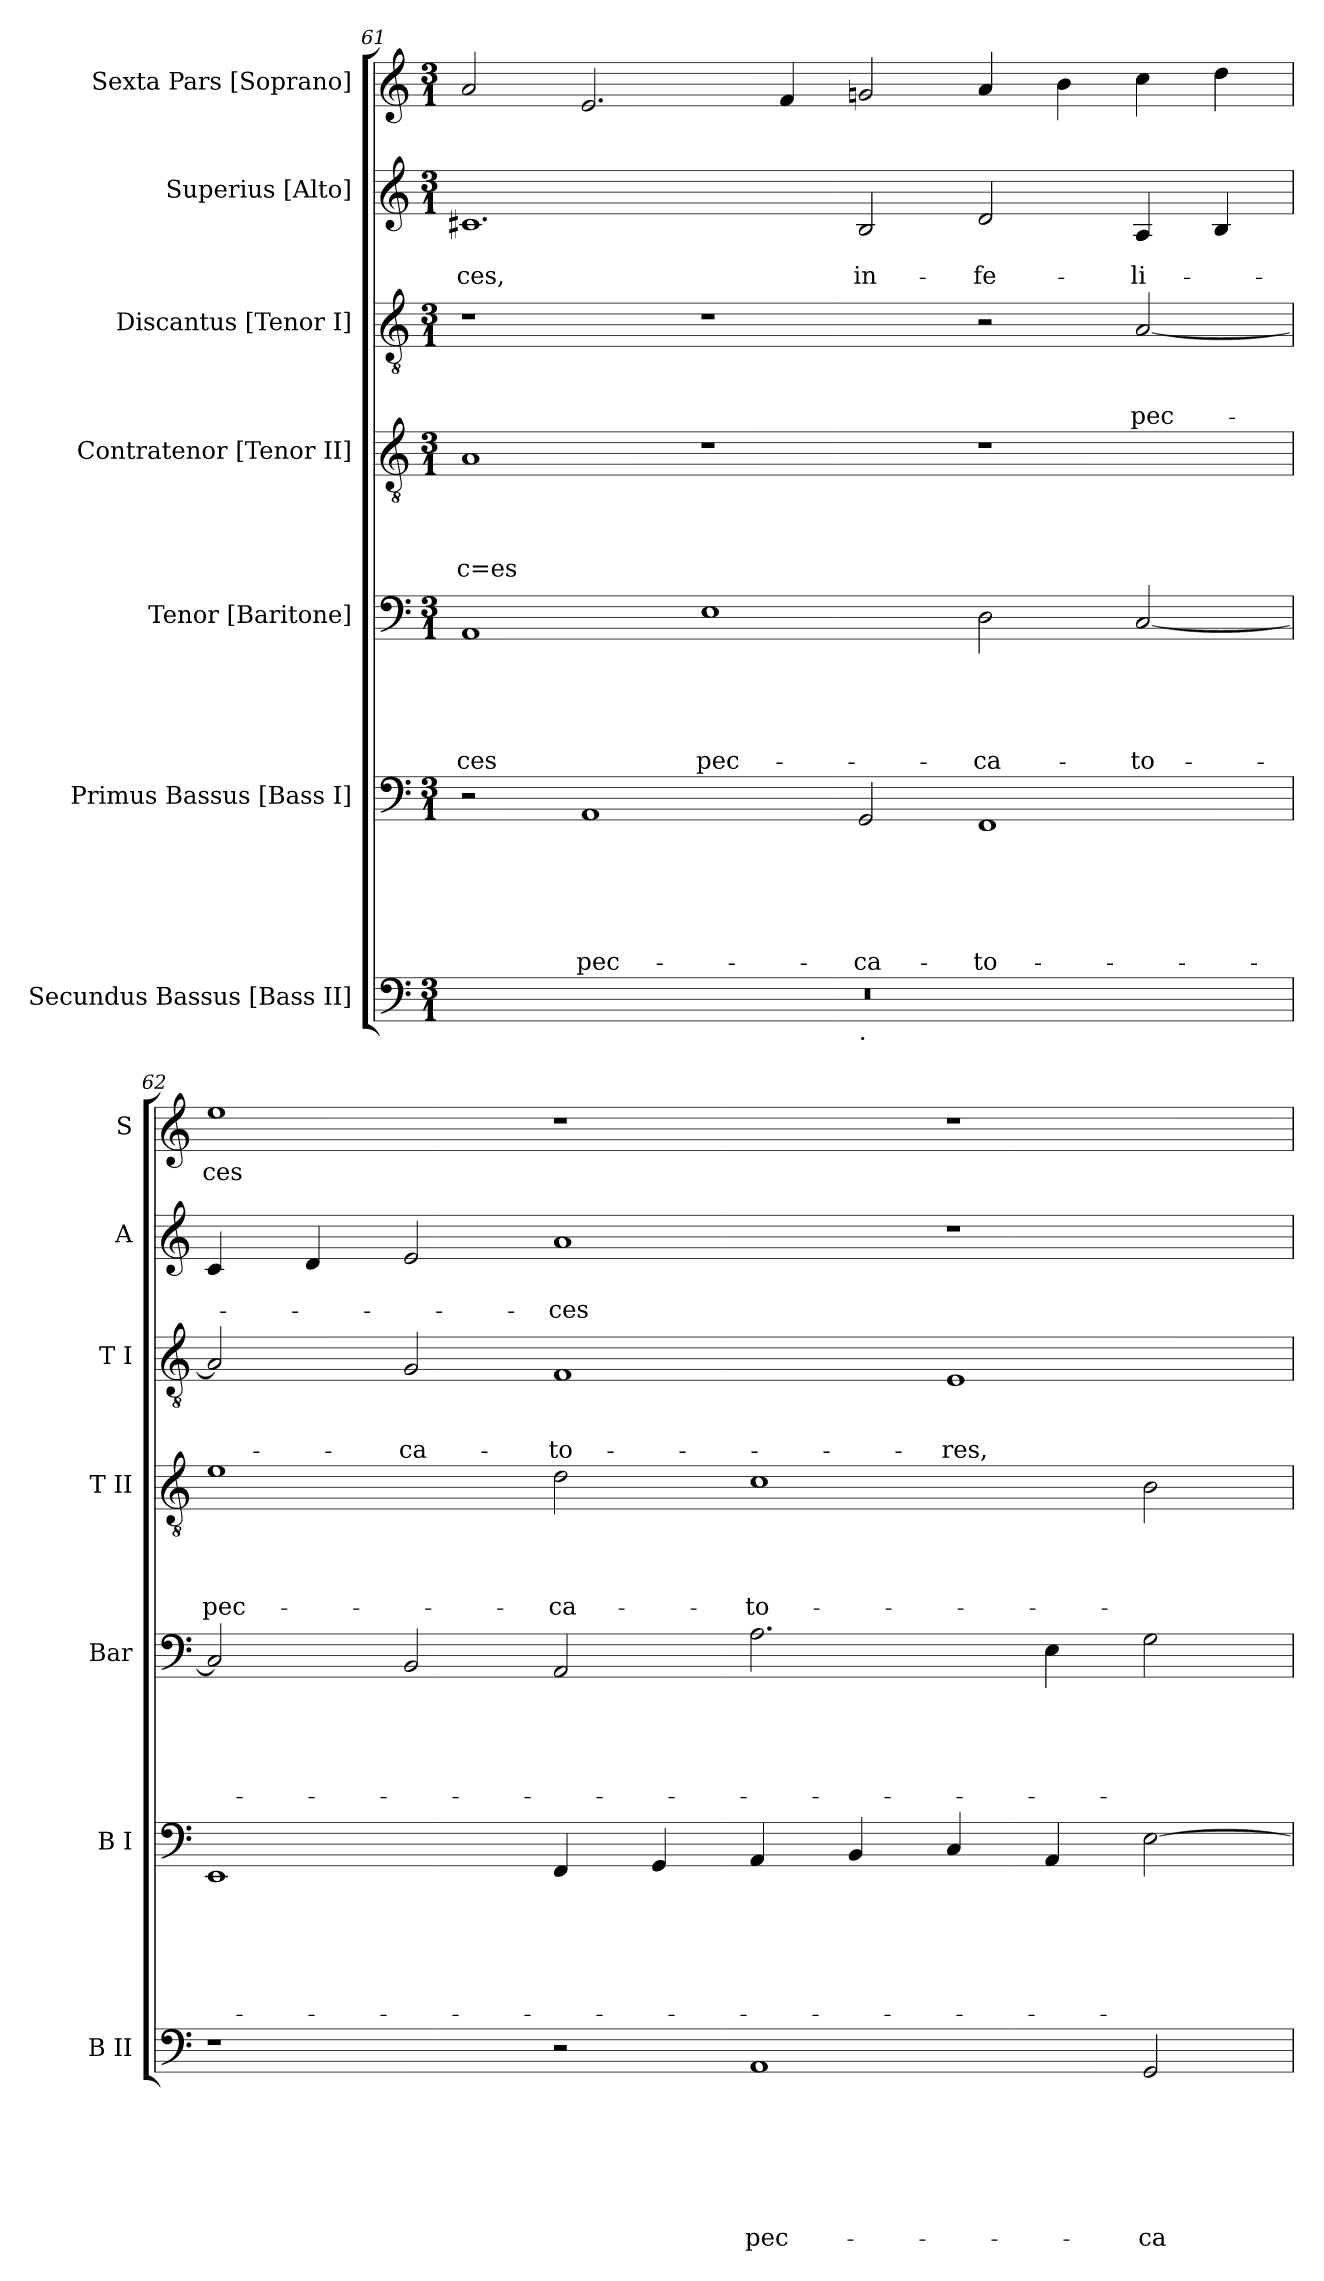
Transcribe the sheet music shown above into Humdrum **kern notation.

**kern	**text	**text	**text	**text	**text	**text	**text	**kern	**text	**text	**text	**text	**text	**text	**kern	**text	**text	**text	**text	**text	**kern	**text	**text	**text	**text	**kern	**text	**text	**text	**kern	**text	**text	**kern	**text
*part7	*part7	*part7	*part7	*part7	*part7	*part7	*part7	*part6	*part6	*part6	*part6	*part6	*part6	*part6	*part5	*part5	*part5	*part5	*part5	*part5	*part4	*part4	*part4	*part4	*part4	*part3	*part3	*part3	*part3	*part2	*part2	*part2	*part1	*part1
*staff7	*staff7	*staff7	*staff7	*staff7	*staff7	*staff7	*staff7	*staff6	*staff6	*staff6	*staff6	*staff6	*staff6	*staff6	*staff5	*staff5	*staff5	*staff5	*staff5	*staff5	*staff4	*staff4	*staff4	*staff4	*staff4	*staff3	*staff3	*staff3	*staff3	*staff2	*staff2	*staff2	*staff1	*staff1
*I"Secundus Bassus [Bass II]	*	*	*	*	*	*	*	*I"Primus Bassus [Bass I]	*	*	*	*	*	*	*I"Tenor [Baritone]	*	*	*	*	*	*I"Contratenor [Tenor II]	*	*	*	*	*I"Discantus [Tenor I]	*	*	*	*I"Superius [Alto]	*	*	*I"Sexta Pars [Soprano]	*
*I'B II	*	*	*	*	*	*	*	*I'B I	*	*	*	*	*	*	*I'Bar	*	*	*	*	*	*I'T II	*	*	*	*	*I'T I	*	*	*	*I'A	*	*	*I'S	*
*clefF4	*	*	*	*	*	*	*	*clefF4	*	*	*	*	*	*	*clefF4	*	*	*	*	*	*clefGv2	*	*	*	*	*clefGv2	*	*	*	*clefG2	*	*	*clefG2	*
*k[]	*	*	*	*	*	*	*	*k[]	*	*	*	*	*	*	*k[]	*	*	*	*	*	*k[]	*	*	*	*	*k[]	*	*	*	*k[]	*	*	*k[]	*
*C:	*	*	*	*	*	*	*	*C:	*	*	*	*	*	*	*C:	*	*	*	*	*	*C:	*	*	*	*	*C:	*	*	*	*C:	*	*	*C:	*
*M3/1	*	*	*	*	*	*	*	*M3/1	*	*	*	*	*	*	*M3/1	*	*	*	*	*	*M3/1	*	*	*	*	*M3/1	*	*	*	*M3/1	*	*	*M3/1	*
=61	=61	=61	=61	=61	=61	=61	=61	=61	=61	=61	=61	=61	=61	=61	=61	=61	=61	=61	=61	=61	=61	=61	=61	=61	=61	=61	=61	=61	=61	=61	=61	=61	=61	=61
!	!	!	!	!	!	!	!	!	!	!	!	!	!	!	!	!	!	!	!	!LO:LY:b	!	!	!	!	!LO:LY:b	!	!	!	!	!	!	!LO:LY:b	!	!
*^	*	*	*	*	*	*	*	*	*	*	*	*	*	*	*	*	*	*	*	*	*	*	*	*	*	*	*	*	*	*	*	*	*	*
0.r	1.ryy	.	.	.	.	.	.	.	2r	.	.	.	.	.	.	1AA	.	.	.	.	-ces	1A	.	.	.	-c=es	1r	.	.	.	1.c#X	.	-ces,	2a/	.
!	!	!	!	!	!	!	!	!	!	!	!	!	!	!	!LO:LY:b	!	!	!	!	!	!	!	!	!	!	!	!	!	!	!	!	!	!	!	!
.	.	.	.	.	.	.	.	.	1AA	.	.	.	.	.	pec-	.	.	.	.	.	.	.	.	.	.	.	.	.	.	.	.	.	.	2.e/	.
!	!	!	!	!	!	!	!	!	!	!	!	!	!	!	!	!	!	!	!	!	!LO:LY:b	!	!	!	!	!	!	!	!	!	!	!	!	!	!
.	.	.	.	.	.	.	.	.	.	.	.	.	.	.	.	1E	.	.	.	.	pec-	1r	.	.	.	.	1r	.	.	.	.	.	.	.	.
.	.	.	.	.	.	.	.	.	.	.	.	.	.	.	.	.	.	.	.	.	.	.	.	.	.	.	.	.	.	.	.	.	.	4f/	.
!	!LO:TX:b:t=.	!	!	!	!	!	!	!	!	!	!	!	!	!	!	!	!	!	!	!	!	!	!	!	!	!	!	!	!	!	!	!	!	!	!
!	!	!	!	!	!	!	!	!	!	!	!	!	!	!	!LO:LY:b	!	!	!	!	!	!	!	!	!	!	!	!	!	!	!	!	!	!LO:LY:b	!	!
.	1.ryy	.	.	.	.	.	.	.	2GG/	.	.	.	.	.	-ca-	.	.	.	.	.	.	.	.	.	.	.	.	.	.	.	2B/	.	in-	2gn/	.
!	!	!	!	!	!	!	!	!	!	!	!	!	!	!	!LO:LY:b	!	!	!	!	!	!LO:LY:b	!	!	!	!	!	!	!	!	!	!	!	!LO:LY:b	!	!
.	.	.	.	.	.	.	.	.	1FF	.	.	.	.	.	-to-	2D\	.	.	.	.	-ca-	1r	.	.	.	.	2r	.	.	.	2d/	.	-fe-	4a/	.
.	.	.	.	.	.	.	.	.	.	.	.	.	.	.	.	.	.	.	.	.	.	.	.	.	.	.	.	.	.	.	.	.	.	4b\	.
!	!	!	!	!	!	!	!	!	!	!	!	!	!	!	!	!	!	!	!	!	!LO:LY:b	!	!	!	!	!	!	!	!	!LO:LY:b	!	!	!LO:LY:b	!	!
.	.	.	.	.	.	.	.	.	.	.	.	.	.	.	.	[<2C/	.	.	.	.	-to-	.	.	.	.	.	[<2A/	.	.	pec-	4A/	.	-li-	4cc\	.
.	.	.	.	.	.	.	.	.	.	.	.	.	.	.	.	.	.	.	.	.	.	.	.	.	.	.	.	.	.	.	4B/	.	.	4dd\	.
=62	=62	=62	=62	=62	=62	=62	=62	=62	=62	=62	=62	=62	=62	=62	=62	=62	=62	=62	=62	=62	=62	=62	=62	=62	=62	=62	=62	=62	=62	=62	=62	=62	=62	=62	=62
!	!	!	!	!	!	!	!	!	!	!	!	!	!	!	!	!	!	!	!	!	!	!	!	!	!	!LO:LY:b	!	!	!	!	!	!	!	!	!LO:LY:b
*v	*v	*	*	*	*	*	*	*	*	*	*	*	*	*	*	*	*	*	*	*	*	*	*	*	*	*	*	*	*	*	*	*	*	*	*
1r	.	.	.	.	.	.	.	1EE	.	.	.	.	.	.	2C/]	.	.	.	.	.	1e	.	.	.	pec-	2A/]	.	.	.	4c/	.	.	1ee	-ces
.	.	.	.	.	.	.	.	.	.	.	.	.	.	.	.	.	.	.	.	.	.	.	.	.	.	.	.	.	.	4d/	.	.	.	.
!	!	!	!	!	!	!	!	!	!	!	!	!	!	!	!	!	!	!	!	!	!	!	!	!	!	!	!	!	!LO:LY:b	!	!	!	!	!
.	.	.	.	.	.	.	.	.	.	.	.	.	.	.	2BB/	.	.	.	.	.	.	.	.	.	.	2G/	.	.	-ca-	2e/	.	.	.	.
!	!	!	!	!	!	!	!	!	!	!	!	!	!	!	!	!	!	!	!	!	!	!	!	!	!LO:LY:b	!	!	!	!LO:LY:b	!	!	!LO:LY:b	!	!
2r	.	.	.	.	.	.	.	4FF/	.	.	.	.	.	.	2AA/	.	.	.	.	.	2d\	.	.	.	-ca-	1F	.	.	-to-	1a	.	-ces	1r	.
.	.	.	.	.	.	.	.	4GG/	.	.	.	.	.	.	.	.	.	.	.	.	.	.	.	.	.	.	.	.	.	.	.	.	.	.
!	!	!	!	!	!	!	!LO:LY:b:rj	!	!	!	!	!	!	!	!	!	!	!	!	!	!	!	!	!	!LO:LY:b	!	!	!	!	!	!	!	!	!
1AA	.	.	.	.	.	.	pec-	4AA/	.	.	.	.	.	.	2.A\	.	.	.	.	.	1c	.	.	.	-to-	.	.	.	.	.	.	.	.	.
.	.	.	.	.	.	.	.	4BB/	.	.	.	.	.	.	.	.	.	.	.	.	.	.	.	.	.	.	.	.	.	.	.	.	.	.
!	!	!	!	!	!	!	!	!	!	!	!	!	!	!	!	!	!	!	!	!	!	!	!	!	!	!	!	!	!LO:LY:b	!	!	!	!	!
.	.	.	.	.	.	.	.	4C/	.	.	.	.	.	.	.	.	.	.	.	.	.	.	.	.	.	1E	.	.	-res,	1r	.	.	1r	.
.	.	.	.	.	.	.	.	4AA/	.	.	.	.	.	.	4E\	.	.	.	.	.	.	.	.	.	.	.	.	.	.	.	.	.	.	.
!	!	!	!	!	!	!	!LO:LY:b:rj	!	!	!	!	!	!	!	!	!	!	!	!	!	!	!	!	!	!	!	!	!	!	!	!	!	!	!
2GG/	.	.	.	.	.	.	-ca-	[>2E\	.	.	.	.	.	.	2G\	.	.	.	.	.	2B\	.	.	.	.	.	.	.	.	.	.	.	.	.
=	=	=	=	=	=	=	=	=	=	=	=	=	=	=	=	=	=	=	=	=	=	=	=	=	=	=	=	=	=	=	=	=	=	=
*-	*-	*-	*-	*-	*-	*-	*-	*-	*-	*-	*-	*-	*-	*-	*-	*-	*-	*-	*-	*-	*-	*-	*-	*-	*-	*-	*-	*-	*-	*-	*-	*-	*-	*-
